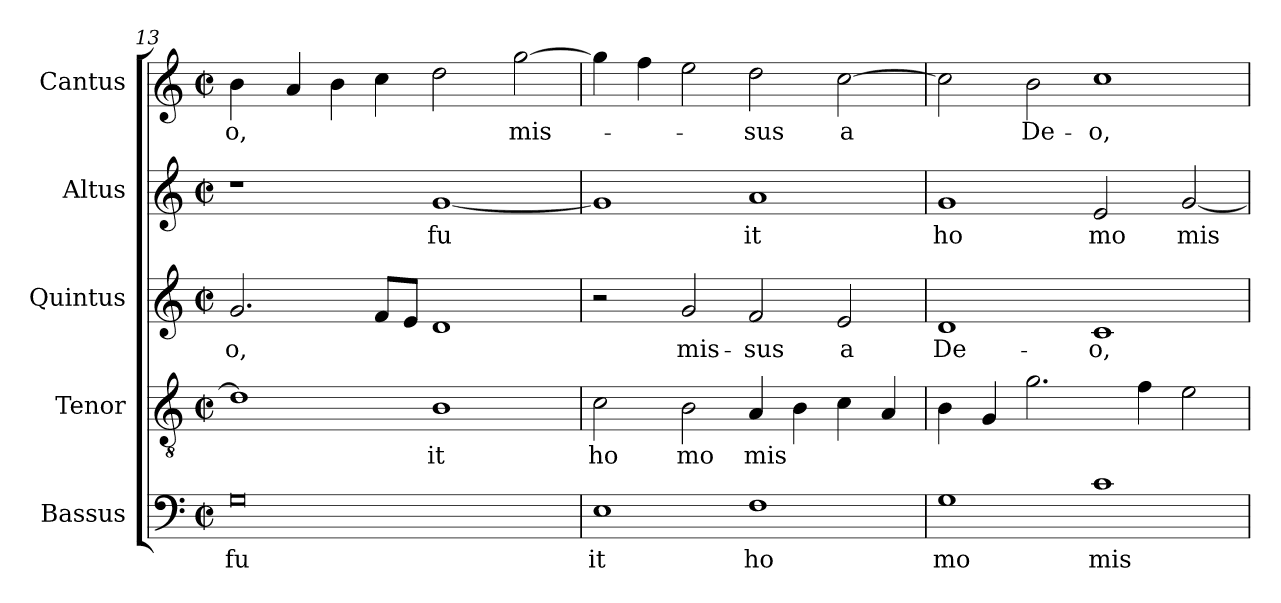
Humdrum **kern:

**kern	**text	**kern	**text	**kern	**text	**kern	**text	**kern	**text
*part5	*part5	*part4	*part4	*part3	*part3	*part2	*part2	*part1	*part1
*staff5	*staff5	*staff4	*staff4	*staff3	*staff3	*staff2	*staff2	*staff1	*staff1
*I"Bassus	*	*I"Tenor	*	*I"Quintus	*	*I"Altus	*	*I"Cantus	*
!!LO:LB:g=z
*clefF4	*	*clefGv2	*	*clefG2	*	*clefG2	*	*clefG2	*
*M2/2	*	*M2/2	*	*M2/2	*	*M2/2	*	*M2/2	*
*met(c|)	*	*met(c|)	*	*met(c|)	*	*met(c|)	*	*met(c|)	*
=13	=13	=13	=13	=13	=13	=13	=13	=13	=13
!	!LO:LY:b:cj	!	!	!	!LO:LY:b:cj	!	!	!	!LO:LY:b:cj
*	*	*^	*	*	*	*	*	*	*
0G	fu	1d]	16ryy	.	2.g/	o,	1r	.	4b\	o,
.	.	.	1ryy	.	.	.	.	.	.	.
.	.	.	.	.	.	.	.	.	4a/	.
.	.	.	.	.	.	.	.	.	4b\	.
.	.	.	.	.	8f/L	.	.	.	4cc\	.
.	.	.	.	.	8e/J	.	.	.	.	.
!	!	!	!	!LO:LY:b:cj	!	!	!	!LO:LY:b:cj	!	!
.	.	1B	.	-it	1d	.	[<1g	fu	2dd\	.
.	.	.	2...ryy	.	.	.	.	.	.	.
!	!	!	!	!	!	!	!	!	!	!LO:LY:b
.	.	.	.	.	.	.	.	.	[>2gg\	mis-
=14	=14	=14	=14	=14	=14	=14	=14	=14	=14	=14
!	!LO:LY:b:cj	!	!	!LO:LY:b:cj	!	!	!	!	!	!
*	*	*v	*v	*	*	*	*	*	*	*
1E	it	2c\	ho	2r	.	1g]	.	4gg\]	.
.	.	.	.	.	.	.	.	4ff\	.
!	!	!	!LO:LY:b:cj	!	!LO:LY:b:cj	!	!	!	!
.	.	2B\	mo	2g/	mis-	.	.	2ee\	.
!	!LO:LY:b:cj	!	!LO:LY:b	!	!LO:LY:b:cj	!	!LO:LY:b:cj	!	!LO:LY:b:cj
1F	ho	4A/	mis	2f/	-sus	1a	it	2dd\	-sus
.	.	4B\	.	.	.	.	.	.	.
!	!	!	!	!	!LO:LY:b:cj	!	!	!	!LO:LY:b:cj
.	.	4c\	.	2e/	a	.	.	[>2cc\	a
.	.	4A/	.	.	.	.	.	.	.
=15	=15	=15	=15	=15	=15	=15	=15	=15	=15
!	!LO:LY:b:cj	!	!	!	!LO:LY:b:cj	!	!LO:LY:b:cj	!	!
1G	mo	4B\	.	1d	De-	1g	ho	2cc\]	.
.	.	4G/	.	.	.	.	.	.	.
!	!	!	!	!	!	!	!	!	!LO:LY:b:cj
.	.	2.g\	.	.	.	.	.	2b\	De-
!	!LO:LY:b:cj	!	!	!	!LO:LY:b:cj	!	!LO:LY:b:cj	!	!LO:LY:b:cj
1c	mis	.	.	1c	-o,	2e/	mo	1cc	-o,
.	.	4f\	.	.	.	.	.	.	.
!	!	!	!	!	!	!	!LO:LY:b	!	!
.	.	2e\	.	.	.	[<2g/	mis	.	.
=	=	=	=	=	=	=	=	=	=
*-	*-	*-	*-	*-	*-	*-	*-	*-	*-
